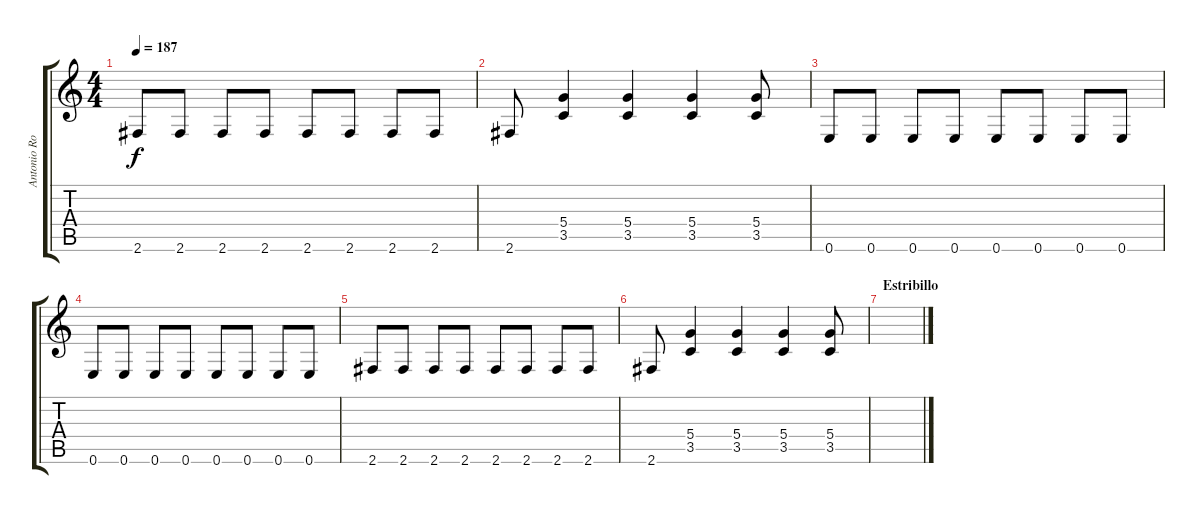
\track ("Antonio Romano (Gtr 2)" "Antonio Ro") {instrument distortionguitar}
\staff {score tabs}
\tuning (E4 B3 G3 D3 A2 E2) {hide}
\ts (4 4)
\tempo 187
\clef g2
\ks c
2.6.8{dy f} 2.6.8 2.6.8 2.6.8 2.6.8 2.6.8 2.6.8 2.6.8 |
2.6.8 (5.4 3.5).4 (5.4 3.5).4 (5.4 3.5).4 (5.4 3.5).8 |
0.6.8 0.6.8 0.6.8 0.6.8 0.6.8 0.6.8 0.6.8 0.6.8 |
0.6.8 0.6.8 0.6.8 0.6.8 0.6.8 0.6.8 0.6.8 0.6.8 |
2.6.8 2.6.8 2.6.8 2.6.8 2.6.8 2.6.8 2.6.8 2.6.8 |
2.6.8 (5.4 3.5).4 (5.4 3.5).4 (5.4 3.5).4 (5.4 3.5).8 |
\section ("" "Estribillo")
